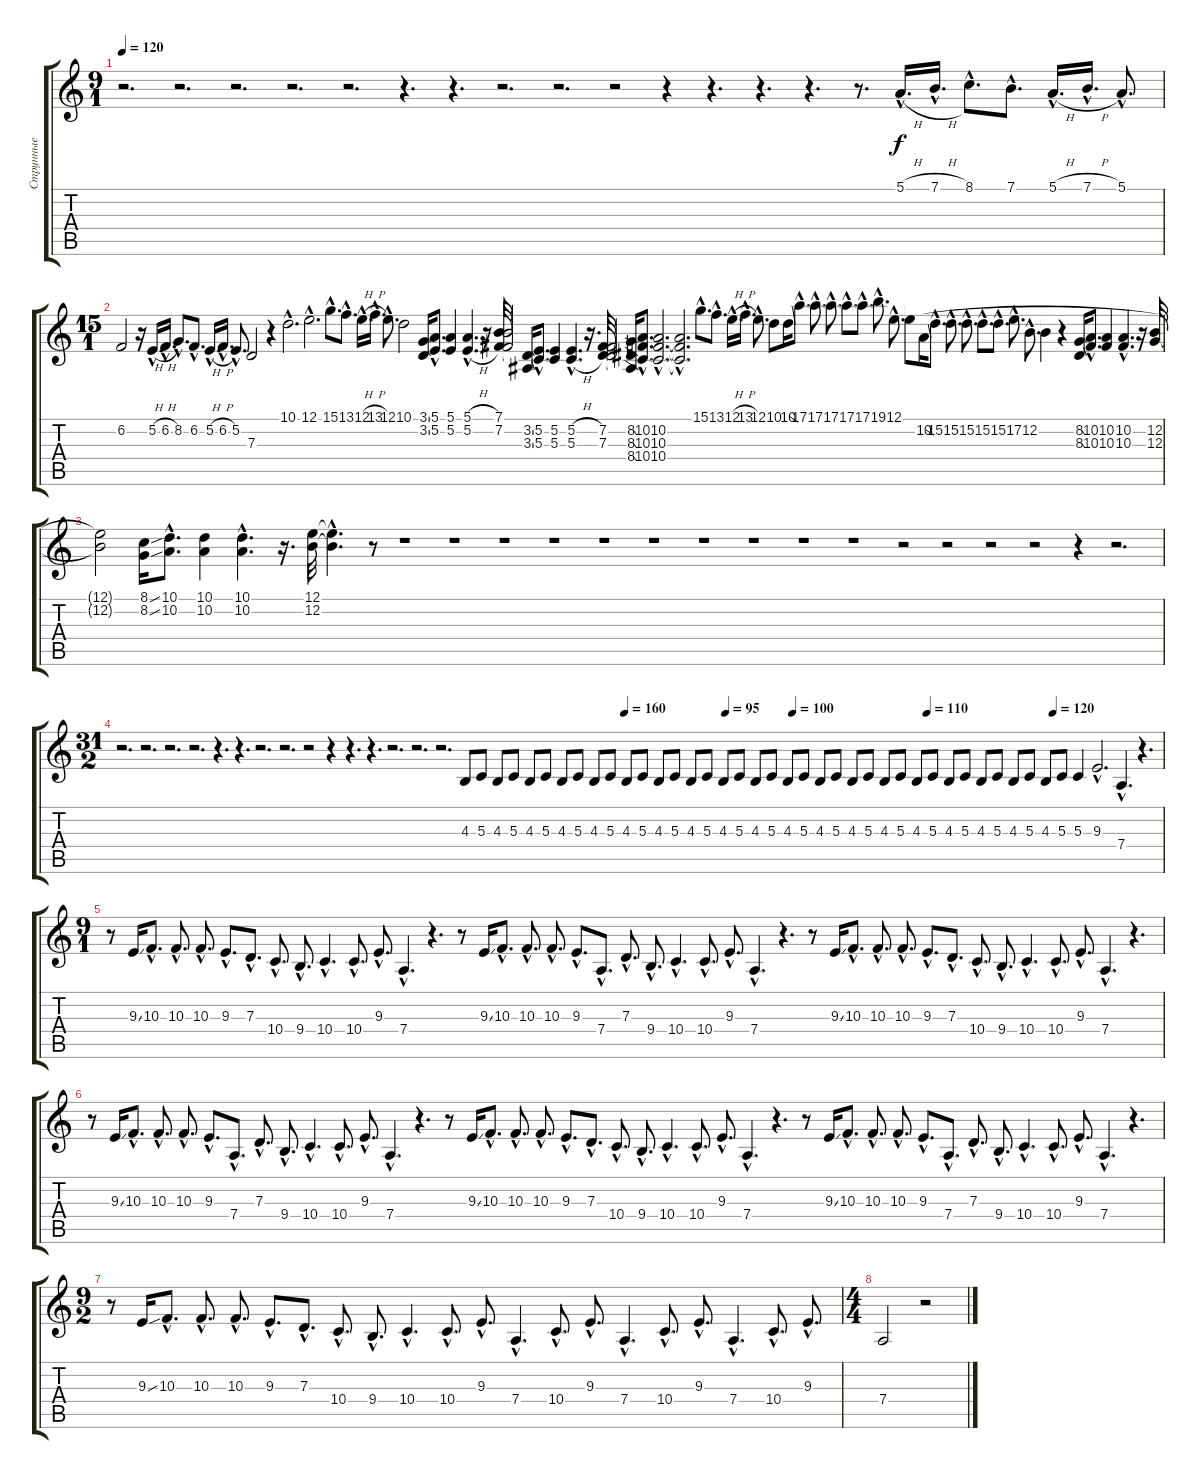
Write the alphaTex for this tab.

\track ("Струнные" "Струнные") {instrument stringensemble1}
\staff {score tabs}
\tuning (E4 B3 G3 D3 A2 E2) {hide}
\ts (9 1)
\tempo 120
\clef g2
\ks c
r.2{d dy f} r.2{d} r.2{d} r.2{d} r.2{d} r.4{d} r.4{d} r.2{d} r.2{d} r.2 r.4 r.4{d} r.4{d} r.4{d} r.8{d} 5.1{h hac}.16{d} 7.1{h hac}.16{d} 8.1{hac}.8{d} 7.1{hac}.8{d} 5.1{h hac}.16{d} 7.1{h hac}.16{d} 5.1{hac}.8{d} |
\ts (15 1)
6.2.2 r.16 5.2{h hac}.16{d} 6.2{h hac}.16{d} 8.2{hac}.8{d} 6.2{hac}.8{d} 5.2{h hac}.16{d} 6.2{h hac}.16{d} 5.2{hac}.8{d} 7.3.2 r.4 10.1{hac}.2{d} 12.1{hac}.2{d} 15.1{hac}.8{d} 13.1{hac}.8{d} 12.1{h hac}.16{d} 13.1{h hac}.16{d} 12.1{hac}.8{d} 10.1.2 (3.1{ss} 3.2{ss}).16 (5.1{hac} 5.2{hac}).8{d} (5.1 5.2).4 (5.1{h hac} 5.2{h hac}).4{d} r.16{d} (7.1 7.2).32 (7.1{t} 7.2{t}).2 (3.2{ss} 3.3{ss}).16 (5.2{hac} 5.3{hac}).8{d} (5.2 5.3).4 (5.2{h hac} 5.3{h hac}).4{d} r.16{d} (7.2 7.3).32 (7.2{t} 7.3{t}).2 (8.2{ss} 8.3{ss} 8.4{ss}).16 (10.2{hac} 10.3{hac} 10.4{hac}).8{d} (10.2{hac} 10.3{hac} 10.4{hac}).2{d} (10.2{hac t} 10.3{hac t} 10.4{hac t}).2{d} 15.1{hac}.8{d} 13.1{hac}.8{d} 12.1{h hac}.16{d} 13.1{h hac}.16{d} 12.1{hac}.8{d} 10.1.8 10.1{ss}.16 17.1{hac}.8{d} 17.1{hac}.8{d} 17.1{hac}.8{d} 17.1{hac}.8{d} 17.1{hac}.8{d} 19.1{hac}.8{d} 12.1{hac}.8{d} 12.1{t}.8 10.2{ss}.16 15.2{hac}.8{d} 15.2{hac}.8{d} 15.2{hac}.8{d} 15.2{hac}.8{d} 15.2{hac}.8{d} 17.2{hac}.8{d} 12.2{hac}.8{d} 12.2{t}.4 r.4 (8.2{ss} 8.3{ss}).16 (10.2{hac} 10.3{hac}).8{d} (10.2 10.3).4 (10.2{hac} 10.3{hac}).4{d} r.16{d} (12.2 12.3).32 |
(12.1{t} 12.2{t}).2 (8.1{ss} 8.2{ss}).16 (10.1{hac} 10.2{hac}).8{d} (10.1 10.2).4 (10.1{hac} 10.2{hac}).4{d} r.16{d} (12.1 12.2).32 (12.1{hac t} 12.2{hac t}).4{d} r.8 r.1 r.1 r.1 r.1 r.1 r.1 r.1 r.1 r.1 r.1 r.2 r.2 r.2 r.2 r.4 r.2{d} |
\ts (31 2)
\tempo (160 0.4838709677419355)
\tempo (95 0.5806451612903226)
\tempo (100 0.6451612903225806)
\tempo (110 0.7741935483870968)
\tempo (120 0.8951612903225806)
r.2{d} r.2{d} r.2{d} r.2{d} r.4{d} r.4{d} r.2{d} r.2{d} r.2 r.4 r.4{d} r.4{d} r.2{d} r.2{d} r.2{d} 4.3.8{volume 8 balance 0} 5.3.8 4.3.8 5.3.8 4.3.8 5.3.8 4.3.8 5.3.8 4.3.8{volume 8 balance 16} 5.3.8 4.3.8 5.3.8 4.3.8 5.3.8 4.3.8 5.3.8 4.3.8{volume 10 balance 8} 5.3.8 4.3.8 5.3.8 4.3.8 5.3.8 4.3.8 5.3.8 4.3.8 5.3.8 4.3.8 5.3.8 4.3.8 5.3.8 4.3.8 5.3.8 4.3.8 5.3.8 4.3.8 5.3.8 4.3.8 5.3.8 5.3.4 9.3{hac}.2{d} 7.4{hac}.4{d} r.4{d} |
\ts (9 1)
r.8 9.3{ss}.16 10.3{hac}.8{d} 10.3{hac}.8{d} 10.3{hac}.8{d} 9.3{hac}.8{d} 7.3{hac}.8{d} 10.4{hac}.8{d} 9.4{hac}.8{d} 10.4{hac}.4{d} 10.4{hac}.8{d} 9.3{hac}.8{d} 7.4{hac}.4{d} r.4{d} r.8 9.3{ss}.16 10.3{hac}.8{d} 10.3{hac}.8{d} 10.3{hac}.8{d} 9.3{hac}.8{d} 7.4{hac}.8{d} 7.3{hac}.8{d} 9.4{hac}.8{d} 10.4{hac}.4{d} 10.4{hac}.8{d} 9.3{hac}.8{d} 7.4{hac}.4{d} r.4{d} r.8 9.3{ss}.16 10.3{hac}.8{d} 10.3{hac}.8{d} 10.3{hac}.8{d} 9.3{hac}.8{d} 7.3{hac}.8{d} 10.4{hac}.8{d} 9.4{hac}.8{d} 10.4{hac}.4{d} 10.4{hac}.8{d} 9.3{hac}.8{d} 7.4{hac}.4{d} r.4{d} |
r.8 9.3{ss}.16 10.3{hac}.8{d} 10.3{hac}.8{d} 10.3{hac}.8{d} 9.3{hac}.8{d} 7.4{hac}.8{d} 7.3{hac}.8{d} 9.4{hac}.8{d} 10.4{hac}.4{d} 10.4{hac}.8{d} 9.3{hac}.8{d} 7.4{hac}.4{d} r.4{d} r.8 9.3{ss}.16 10.3{hac}.8{d} 10.3{hac}.8{d} 10.3{hac}.8{d} 9.3{hac}.8{d} 7.3{hac}.8{d} 10.4{hac}.8{d} 9.4{hac}.8{d} 10.4{hac}.4{d} 10.4{hac}.8{d} 9.3{hac}.8{d} 7.4{hac}.4{d} r.4{d} r.8 9.3{ss}.16 10.3{hac}.8{d} 10.3{hac}.8{d} 10.3{hac}.8{d} 9.3{hac}.8{d} 7.4{hac}.8{d} 7.3{hac}.8{d} 9.4{hac}.8{d} 10.4{hac}.4{d} 10.4{hac}.8{d} 9.3{hac}.8{d} 7.4{hac}.4{d} r.4{d} |
\ts (9 2)
r.8 9.3{ss}.16 10.3{hac}.8{d} 10.3{hac}.8{d} 10.3{hac}.8{d} 9.3{hac}.8{d} 7.3{hac}.8{d} 10.4{hac}.8{d} 9.4{hac}.8{d} 10.4{hac}.4{d} 10.4{hac}.8{d} 9.3{hac}.8{d} 7.4{hac}.4{d} 10.4{hac}.8{d} 9.3{hac}.8{d} 7.4{hac}.4{d} 10.4{hac}.8{d} 9.3{hac}.8{d} 7.4{hac}.4{d} 10.4{hac}.8{d} 9.3{hac}.8{d} |
\ts (4 4)
7.4.2 r.2
